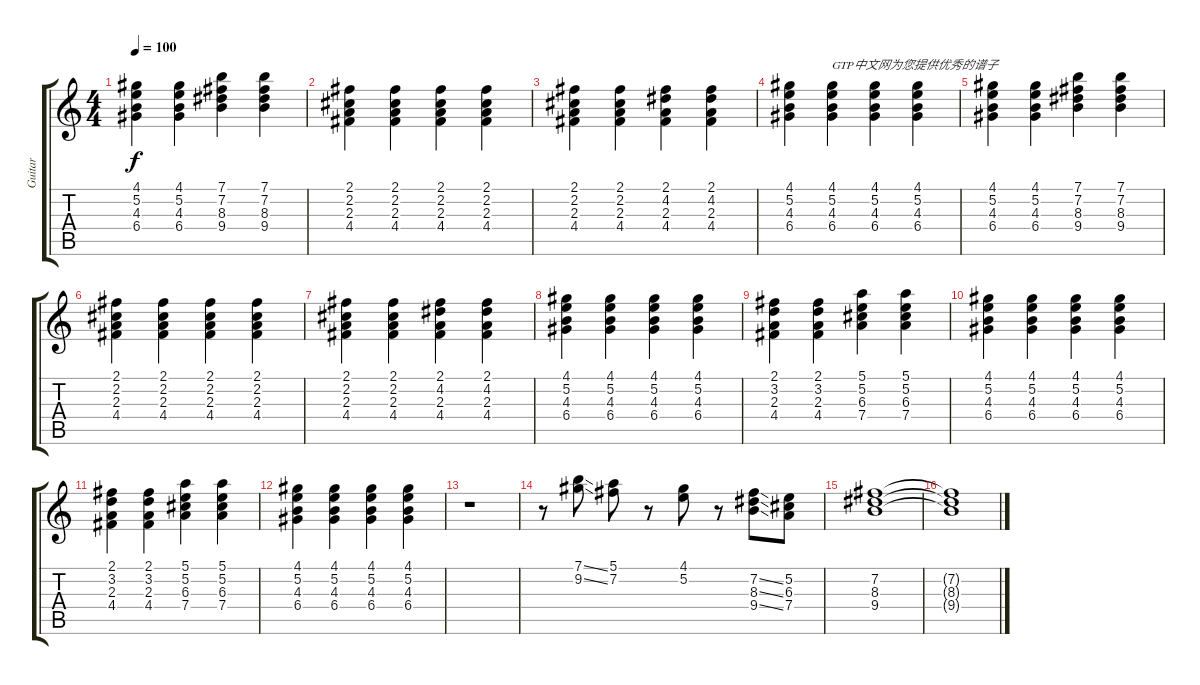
\track ("Guitar" "Guitar") {instrument acousticguitarsteel}
\staff {score tabs}
\tuning (E4 B3 G3 D3 A2 E2) {hide}
\ts (4 4)
\tempo 100
\clef g2
\ks c
(4.1 5.2 4.3 6.4).4{dy f instrument acousticguitarsteel} (4.1 5.2 4.3 6.4).4 (7.1 7.2 8.3 9.4).4 (7.1 7.2 8.3 9.4).4 |
(2.1 2.2 2.3 4.4).4 (2.1 2.2 2.3 4.4).4 (2.1 2.2 2.3 4.4).4 (2.1 2.2 2.3 4.4).4 |
(2.1 2.2 2.3 4.4).4 (2.1 2.2 2.3 4.4).4 (2.1 4.2 2.3 4.4).4 (2.1 4.2 2.3 4.4).4 |
(4.1 5.2 4.3 6.4).4 (4.1 5.2 4.3 6.4).4{txt "GTP中文网为您提供优秀的谱子"} (4.1 5.2 4.3 6.4).4 (4.1 5.2 4.3 6.4).4 |
(4.1 5.2 4.3 6.4).4 (4.1 5.2 4.3 6.4).4 (7.1 7.2 8.3 9.4).4 (7.1 7.2 8.3 9.4).4 |
(2.1 2.2 2.3 4.4).4 (2.1 2.2 2.3 4.4).4 (2.1 2.2 2.3 4.4).4 (2.1 2.2 2.3 4.4).4 |
(2.1 2.2 2.3 4.4).4 (2.1 2.2 2.3 4.4).4 (2.1 4.2 2.3 4.4).4 (2.1 4.2 2.3 4.4).4 |
(4.1 5.2 4.3 6.4).4 (4.1 5.2 4.3 6.4).4 (4.1 5.2 4.3 6.4).4 (4.1 5.2 4.3 6.4).4 |
(2.1 3.2 2.3 4.4).4 (2.1 3.2 2.3 4.4).4 (5.1 5.2 6.3 7.4).4 (5.1 5.2 6.3 7.4).4 |
(4.1 5.2 4.3 6.4).4 (4.1 5.2 4.3 6.4).4 (4.1 5.2 4.3 6.4).4 (4.1 5.2 4.3 6.4).4 |
(2.1 3.2 2.3 4.4).4 (2.1 3.2 2.3 4.4).4 (5.1 5.2 6.3 7.4).4 (5.1 5.2 6.3 7.4).4 |
(4.1 5.2 4.3 6.4).4 (4.1 5.2 4.3 6.4).4 (4.1 5.2 4.3 6.4).4 (4.1 5.2 4.3 6.4).4 |
r.1 |
r.8 (7.1{ss} 9.2{ss}).8 (5.1 7.2).8 r.8 (4.1 5.2).8 r.8 (7.2{ss} 8.3{ss} 9.4{ss}).8 (5.2 6.3 7.4).8 |
(7.2 8.3 9.4).1 |
(7.2{t} 8.3{t} 9.4{t}).1
